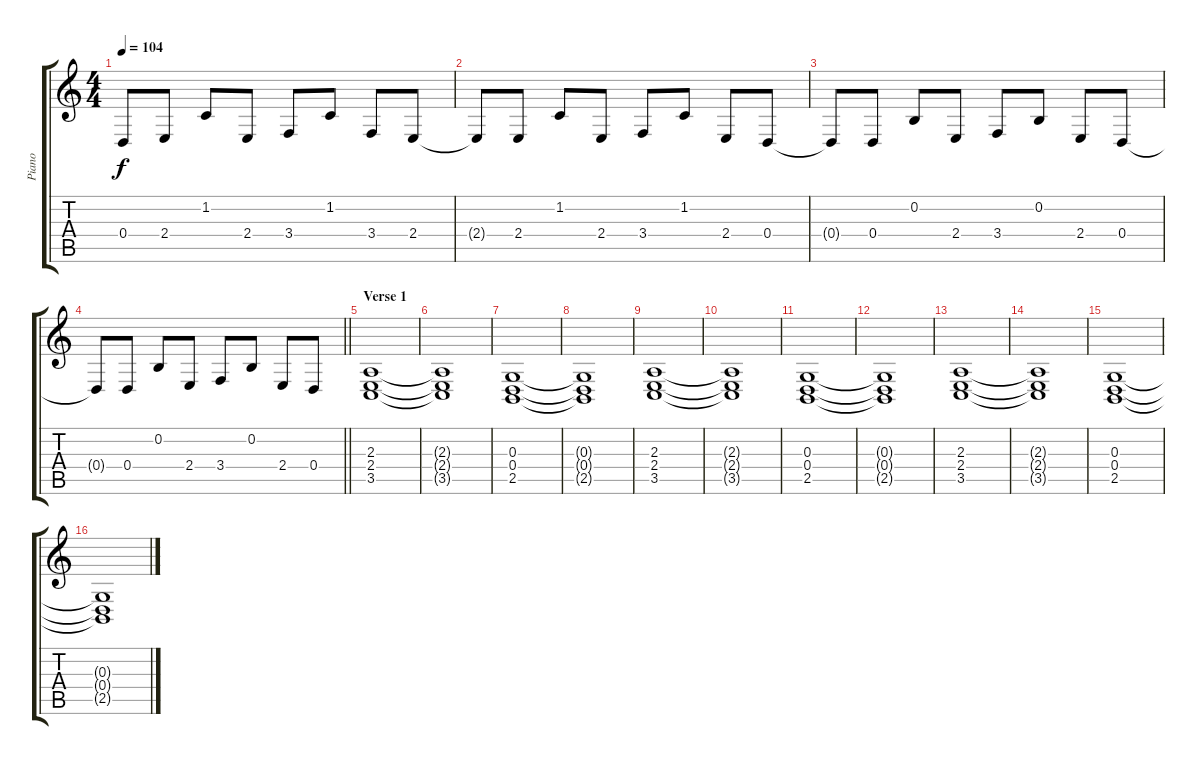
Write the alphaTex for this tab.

\track ("Piano" "Piano") {instrument fx7echoes}
\staff {score tabs}
\tuning (E4 B3 G3 D3 A2 E2) {hide}
\ts (4 4)
\tempo 104
\clef g2
\ks c
0.4{t}.8{dy f} 2.4.8 1.2.8 2.4.8 3.4.8 1.2.8 3.4.8 2.4.8 |
2.4{t}.8 2.4.8 1.2.8 2.4.8 3.4.8 1.2.8 2.4.8 0.4.8 |
0.4{t}.8 0.4.8 0.2.8 2.4.8 3.4.8 0.2.8 2.4.8 0.4.8 |
\barLineRight lightlight
0.4{t}.8 0.4.8 0.2.8 2.4.8 3.4.8 0.2.8 2.4.8 0.4.8 |
\section ("" "Verse 1")
(2.3 2.4 3.5).1 |
(2.3{t} 2.4{t} 3.5{t}).1 |
(0.3 0.4 2.5).1 |
(0.3{t} 0.4{t} 2.5{t}).1 |
(2.3 2.4 3.5).1 |
(2.3{t} 2.4{t} 3.5{t}).1 |
(0.3 0.4 2.5).1 |
(0.3{t} 0.4{t} 2.5{t}).1 |
(2.3 2.4 3.5).1 |
(2.3{t} 2.4{t} 3.5{t}).1 |
(0.3 0.4 2.5).1 |
(0.3{t} 0.4{t} 2.5{t}).1
